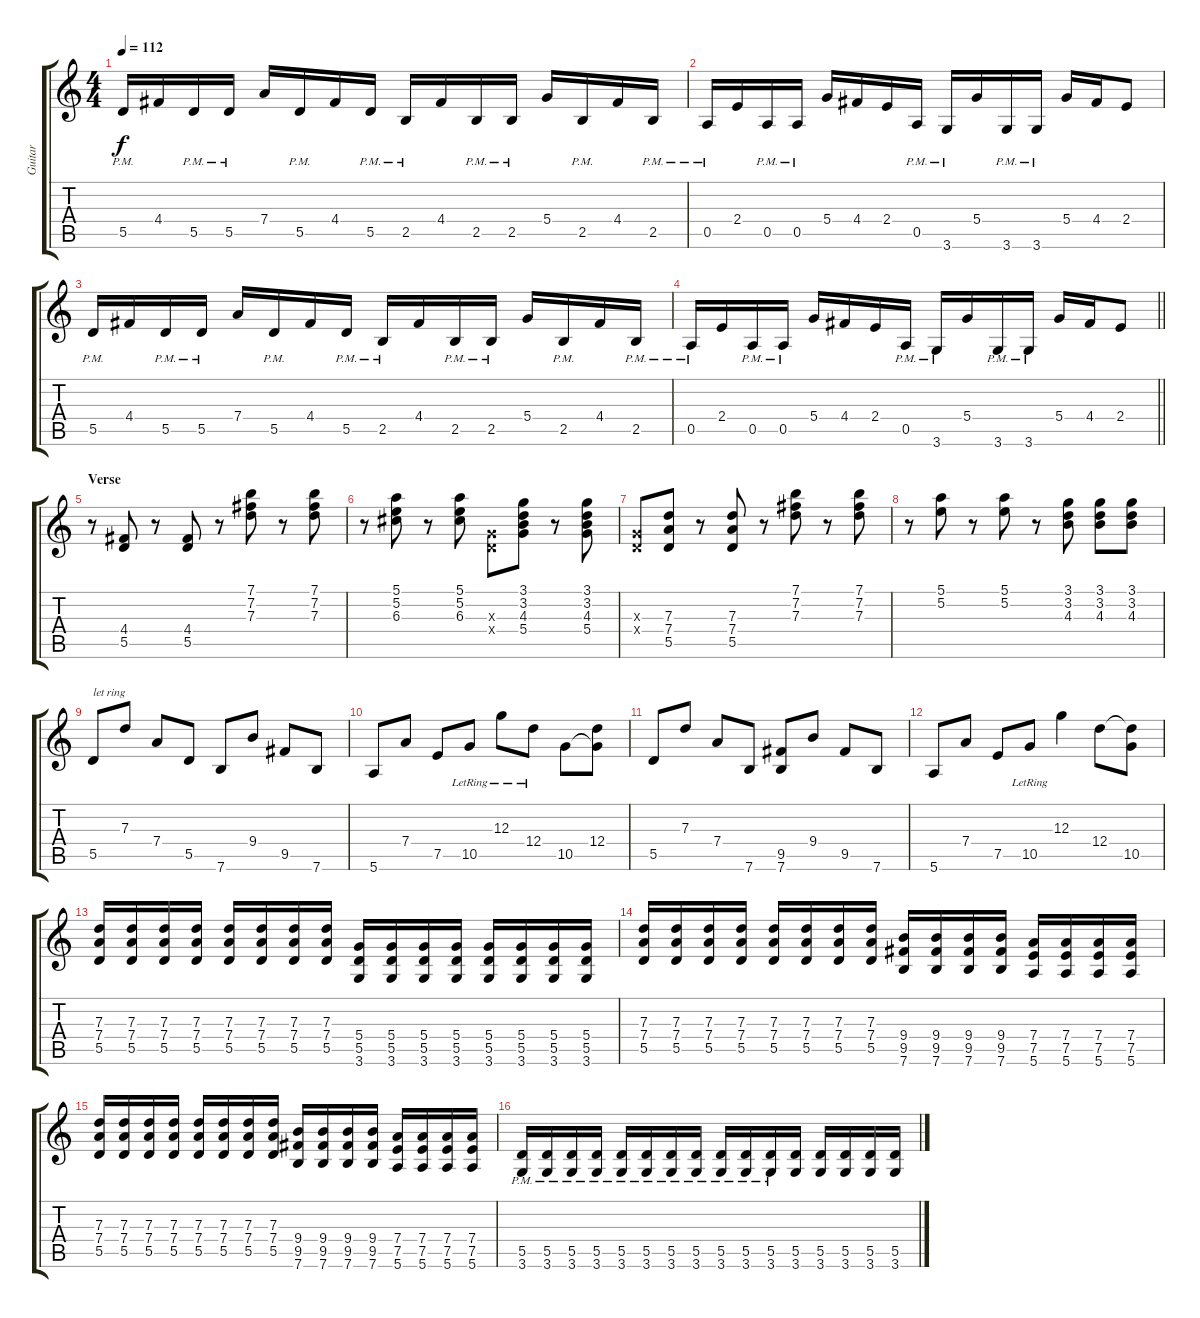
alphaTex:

\track ("Guitar" "Guitar") {instrument overdrivenguitar}
\staff {score tabs}
\tuning (E4 B3 G3 D3 A2 E2) {hide}
\ts (4 4)
\tempo 112
\clef g2
\ks c
5.5{pm}.16{dy f} 4.4.16 5.5{pm}.16 5.5{pm}.16 7.4.16 5.5{pm}.16 4.4.16 5.5{pm}.16 2.5{pm}.16 4.4.16 2.5{pm}.16 2.5{pm}.16 5.4.16 2.5{pm}.16 4.4.16 2.5{pm}.16 |
0.5{pm}.16 2.4.16 0.5{pm}.16 0.5{pm}.16 5.4.16 4.4.16 2.4.16 0.5{pm}.16 3.6{pm}.16 5.4.16 3.6{pm}.16 3.6{pm}.16 5.4.16 4.4.16 2.4.8 |
5.5{pm}.16 4.4.16 5.5{pm}.16 5.5{pm}.16 7.4.16 5.5{pm}.16 4.4.16 5.5{pm}.16 2.5{pm}.16 4.4.16 2.5{pm}.16 2.5{pm}.16 5.4.16 2.5{pm}.16 4.4.16 2.5{pm}.16 |
\barLineRight lightlight
0.5{pm}.16 2.4.16 0.5{pm}.16 0.5{pm}.16 5.4.16 4.4.16 2.4.16 0.5{pm}.16 3.6{pm}.16 5.4.16 3.6{pm}.16 3.6{pm}.16 5.4.16 4.4.16 2.4.8 |
\section ("" "Verse")
r.8 (4.4 5.5).8 r.8 (4.4 5.5).8 r.8 (7.1 7.2 7.3).8 r.8 (7.1 7.2 7.3).8 |
r.8 (5.1 5.2 6.3).8 r.8 (5.1 5.2 6.3).8 (0.3{x} 0.4{x}).8 (3.1 3.2 4.3 5.4).8 r.8 (3.1 3.2 4.3 5.4).8 |
(0.3{x} 0.4{x}).8 (7.3 7.4 5.5).8 r.8 (7.3 7.4 5.5).8 r.8 (7.1 7.2 7.3).8 r.8 (7.1 7.2 7.3).8 |
r.8 (5.1 5.2).8 r.8 (5.1 5.2).8 r.8 (3.1 3.2 4.3).8 (3.1 3.2 4.3).8 (3.1 3.2 4.3).8 |
5.5.8{txt "let ring"} 7.3.8 7.4.8 5.5.8 7.6.8 9.4.8 9.5.8 7.6.8 |
5.6.8 7.4.8 7.5.8 10.5{lr}.8 12.3{lr}.8 12.4{lr}.8 10.5.8 (12.4 10.5{t}).8 |
5.5.8 7.3.8 7.4.8 7.6.8 (9.5 7.6).8 9.4.8 9.5.8 7.6.8 |
5.6.8 7.4.8 7.5.8 10.5{lr}.8 12.3.4 12.4.8 (12.4{t} 10.5).8 |
(7.3 7.4 5.5).16 (7.3 7.4 5.5).16 (7.3 7.4 5.5).16 (7.3 7.4 5.5).16 (7.3 7.4 5.5).16 (7.3 7.4 5.5).16 (7.3 7.4 5.5).16 (7.3 7.4 5.5).16 (5.4 5.5 3.6).16 (5.4 5.5 3.6).16 (5.4 5.5 3.6).16 (5.4 5.5 3.6).16 (5.4 5.5 3.6).16 (5.4 5.5 3.6).16 (5.4 5.5 3.6).16 (5.4 5.5 3.6).16 |
(7.3 7.4 5.5).16 (7.3 7.4 5.5).16 (7.3 7.4 5.5).16 (7.3 7.4 5.5).16 (7.3 7.4 5.5).16 (7.3 7.4 5.5).16 (7.3 7.4 5.5).16 (7.3 7.4 5.5).16 (9.4 9.5 7.6).16 (9.4 9.5 7.6).16 (9.4 9.5 7.6).16 (9.4 9.5 7.6).16 (7.4 7.5 5.6).16 (7.4 7.5 5.6).16 (7.4 7.5 5.6).16 (7.4 7.5 5.6).16 |
(7.3 7.4 5.5).16 (7.3 7.4 5.5).16 (7.3 7.4 5.5).16 (7.3 7.4 5.5).16 (7.3 7.4 5.5).16 (7.3 7.4 5.5).16 (7.3 7.4 5.5).16 (7.3 7.4 5.5).16 (9.4 9.5 7.6).16 (9.4 9.5 7.6).16 (9.4 9.5 7.6).16 (9.4 9.5 7.6).16 (7.4 7.5 5.6).16 (7.4 7.5 5.6).16 (7.4 7.5 5.6).16 (7.4 7.5 5.6).16 |
(5.5{pm} 3.6{pm}).16 (5.5{pm} 3.6{pm}).16 (5.5{pm} 3.6{pm}).16 (5.5{pm} 3.6{pm}).16 (5.5{pm} 3.6{pm}).16 (5.5{pm} 3.6{pm}).16 (5.5{pm} 3.6{pm}).16 (5.5{pm} 3.6{pm}).16 (5.5{pm} 3.6{pm}).16 (5.5{pm} 3.6{pm}).16 (5.5{pm} 3.6{pm}).16 (5.5 3.6).16 (5.5 3.6).16 (5.5 3.6).16 (5.5 3.6).16 (5.5 3.6).16
